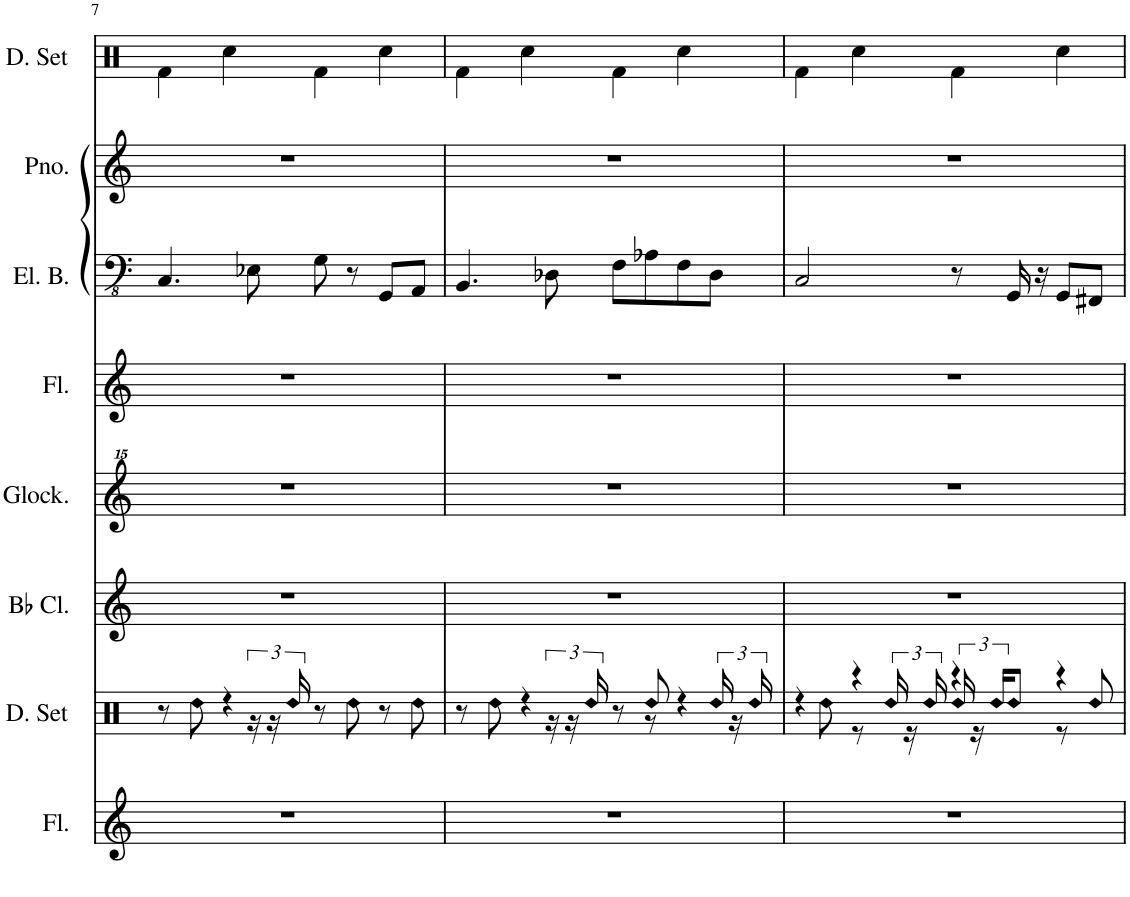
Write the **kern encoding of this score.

**kern	**kern	**kern	**kern	**kern	**kern	**kern	**kern
*part8	*part7	*part6	*part5	*part4	*part3	*part2	*part1
*staff8	*staff7	*staff6	*staff5	*staff4	*staff3	*staff2	*staff1
*I"Flute	*I"Drumset	*I"Bb Clarinet	*I"Glockenspiel	*I"Flute	*I"Electric Bass	*I"Piano	*I"Drumset
*I'Fl.	*I'D. Set	*I'Bb Cl.	*I'Glock.	*I'Fl.	*I'El. B.	*I'Pno.	*I'D. Set
!!LO:PB:g=z
*clefG2	*clefX	*clefG2	*clefG^^2	*clefG2	*clefFv4	*clefG2	*clefX
*	*	*Trd1c2	*	*	*	*	*
*k[]	*k[]	*k[]	*k[]	*k[]	*k[]	*k[]	*k[]
*M4/4	*M4/4	*M4/4	*M4/4	*M4/4	*M4/4	*M4/4	*M4/4
=7	=7	=7	=7	=7	=7	=7	=7
*	*^	*	*	*	*	*	*
1r	8r	4.ryy	1r	1r	1r	4.CC/	1r	4Rf\
!	!LO:N:head=diamond	!	!	!	!	!	!	!
.	8Rdd\	.	.	.	.	.	.	.
.	4r	.	.	.	.	.	.	4Rcc\
.	.	24r	.	.	.	8EE-X\	.	.
.	.	24r	.	.	.	.	.	.
!	!	!LO:N:head=diamond	!	!	!	!	!	!
.	.	24Rdd/	.	.	.	.	.	.
.	8r	2ryy	.	.	.	8GG\	.	4Rf\
!	!LO:N:head=diamond	!	!	!	!	!	!	!
.	8Rdd\	.	.	.	.	8r	.	.
.	8r	.	.	.	.	8GGG/L	.	4Rcc\
!	!LO:N:head=diamond	!	!	!	!	!	!	!
.	8Rdd\	.	.	.	.	8AAA/J	.	.
=8	=8	=8	=8	=8	=8	=8	=8	=8
1r	8r	4.ryy	1r	1r	1r	4.BBB/	1r	4Rf\
!	!LO:N:head=diamond	!	!	!	!	!	!	!
.	8Rdd\	.	.	.	.	.	.	.
.	4r	.	.	.	.	.	.	4Rcc\
.	.	24r	.	.	.	8DD-X\	.	.
.	.	24r	.	.	.	.	.	.
!	!	!LO:N:head=diamond	!	!	!	!	!	!
.	.	24Rdd/	.	.	.	.	.	.
.	8r	8ryy	.	.	.	8FF\L	.	4Rf\
!	!LO:N:head=diamond	!	!	!	!	!	!	!
.	8Rdd/	8r	.	.	.	8AA-X\	.	.
.	4r	8ryy	.	.	.	8FF\	.	4Rcc\
!	!	!LO:N:head=diamond	!	!	!	!	!	!
.	.	24Rdd/	.	.	.	8DD-\J	.	.
.	.	24r	.	.	.	.	.	.
!	!	!LO:N:head=diamond	!	!	!	!	!	!
.	.	24Rdd/	.	.	.	.	.	.
=9	=9	=9	=9	=9	=9	=9	=9	=9
1r	4r	8ryy	1r	1r	1r	2CC/	1r	4Rf\
!	!	!LO:N:head=diamond	!	!	!	!	!	!
.	.	8Rdd\	.	.	.	.	.	.
.	4r	8r	.	.	.	.	.	4Rcc\
!	!	!LO:N:head=diamond	!	!	!	!	!	!
.	.	24Rdd/	.	.	.	.	.	.
.	.	24r	.	.	.	.	.	.
!	!	!LO:N:head=diamond	!	!	!	!	!	!
.	.	24Rdd/	.	.	.	.	.	.
!	!	!LO:N:head=diamond	!	!	!	!	!	!
.	4r	24Rdd/	.	.	.	8r	.	4Rf\
.	.	24r	.	.	.	.	.	.
!	!	!LO:N:head=diamond	!	!	!	!	!	!
.	.	24Rdd/KL	.	.	.	.	.	.
!	!	!LO:N:head=diamond	!	!	!	!	!	!
.	.	8Rdd/J	.	.	.	16GGG/	.	.
.	.	.	.	.	.	16r	.	.
.	4r	8r	.	.	.	8GGG/L	.	4Rcc\
!	!	!LO:N:head=diamond	!	!	!	!	!	!
.	.	8Rdd/	.	.	.	8FFF#X/J	.	.
*	*v	*v	*	*	*	*	*	*
=	=	=	=	=	=	=	=
*-	*-	*-	*-	*-	*-	*-	*-
